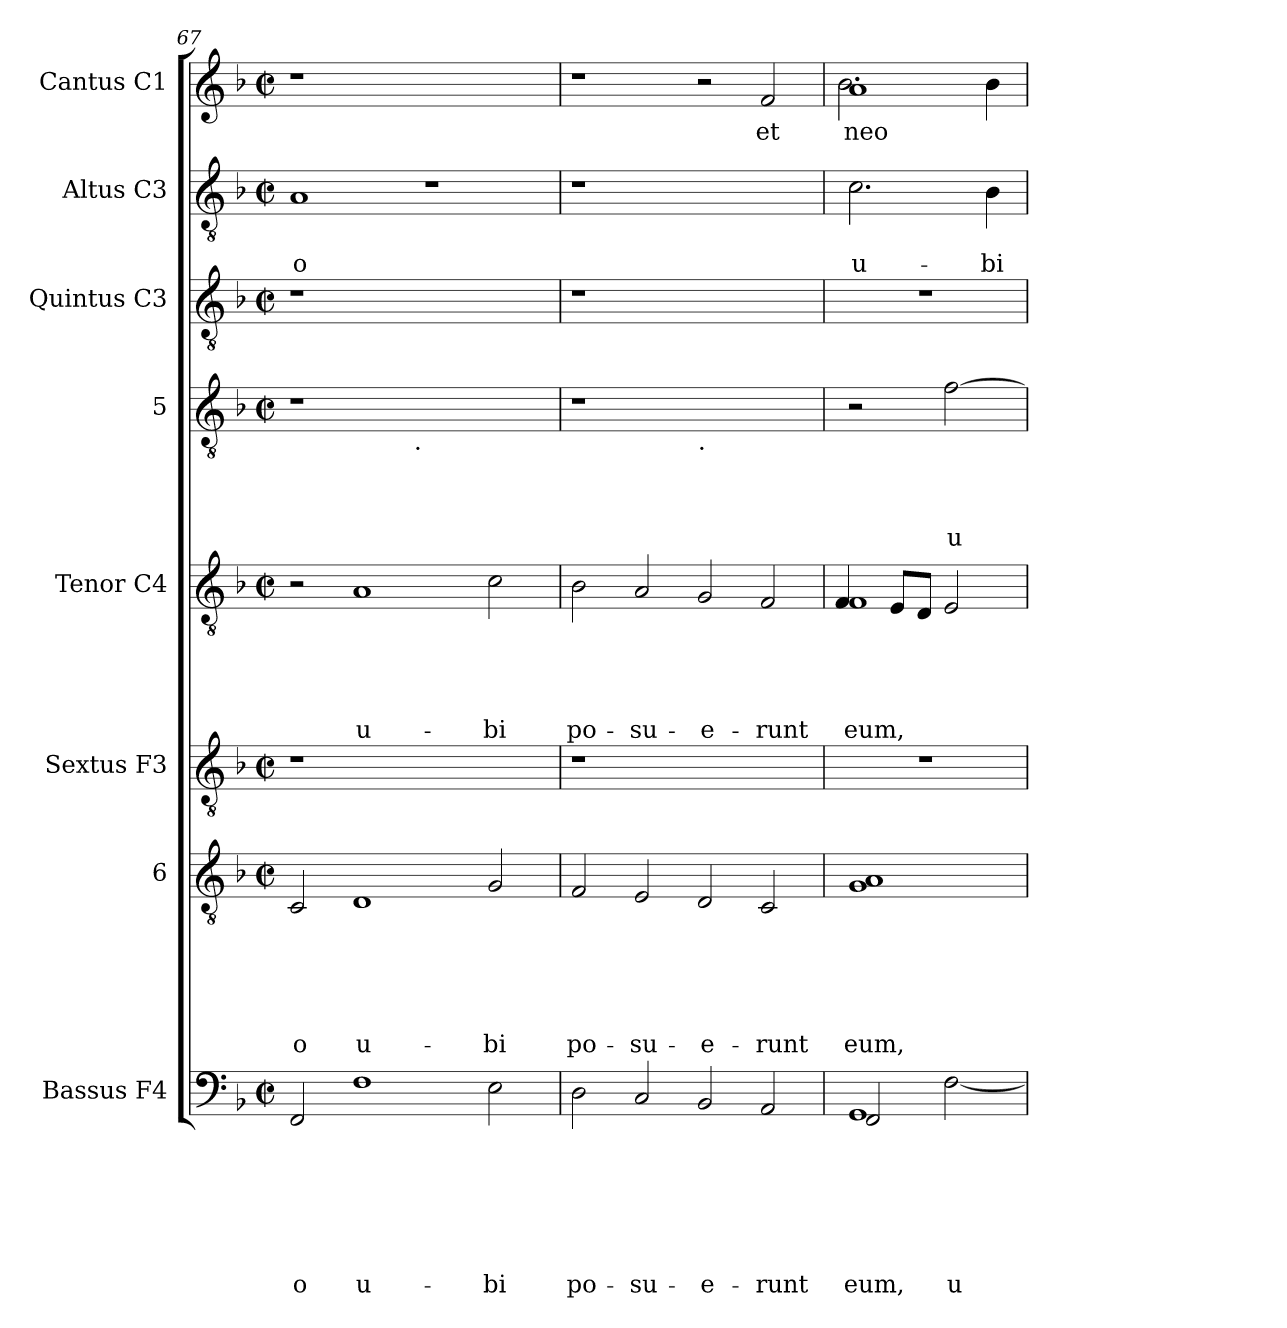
**kern	**text	**text	**text	**text	**text	**text	**text	**kern	**text	**text	**text	**text	**text	**text	**kern	**kern	**text	**text	**text	**text	**text	**kern	**text	**text	**text	**text	**kern	**kern	**text	**text	**kern	**text
*part8	*part8	*part8	*part8	*part8	*part8	*part8	*part8	*part7	*part7	*part7	*part7	*part7	*part7	*part7	*part6	*part5	*part5	*part5	*part5	*part5	*part5	*part4	*part4	*part4	*part4	*part4	*part3	*part2	*part2	*part2	*part1	*part1
*staff8	*staff8	*staff8	*staff8	*staff8	*staff8	*staff8	*staff8	*staff7	*staff7	*staff7	*staff7	*staff7	*staff7	*staff7	*staff6	*staff5	*staff5	*staff5	*staff5	*staff5	*staff5	*staff4	*staff4	*staff4	*staff4	*staff4	*staff3	*staff2	*staff2	*staff2	*staff1	*staff1
*I"Bassus F4	*	*	*	*	*	*	*	*I"6	*	*	*	*	*	*	*I"Sextus F3	*I"Tenor C4	*	*	*	*	*	*I"5	*	*	*	*	*I"Quintus C3	*I"Altus C3	*	*	*I"Cantus C1	*
*I'B	*	*	*	*	*	*	*	*	*	*	*	*	*	*	*	*I'T	*	*	*	*	*	*	*	*	*	*	*	*I'A	*	*	*I'C	*
*clefF4	*	*	*	*	*	*	*	*clefGv2	*	*	*	*	*	*	*clefGv2	*clefGv2	*	*	*	*	*	*clefGv2	*	*	*	*	*clefGv2	*clefGv2	*	*	*clefG2	*
*k[b-]	*	*	*	*	*	*	*	*k[b-]	*	*	*	*	*	*	*k[b-]	*k[b-]	*	*	*	*	*	*k[b-]	*	*	*	*	*k[b-]	*k[b-]	*	*	*k[b-]	*
*F:	*	*	*	*	*	*	*	*F:	*	*	*	*	*	*	*F:	*F:	*	*	*	*	*	*F:	*	*	*	*	*F:	*F:	*	*	*F:	*
*M2/2	*	*	*	*	*	*	*	*M2/2	*	*	*	*	*	*	*M2/2	*M2/2	*	*	*	*	*	*M2/2	*	*	*	*	*M2/2	*M2/2	*	*	*M2/2	*
*met(c|)	*	*	*	*	*	*	*	*met(c|)	*	*	*	*	*	*	*met(c|)	*met(c|)	*	*	*	*	*	*met(c|)	*	*	*	*	*met(c|)	*met(c|)	*	*	*met(c|)	*
=67	=67	=67	=67	=67	=67	=67	=67	=67	=67	=67	=67	=67	=67	=67	=67	=67	=67	=67	=67	=67	=67	=67	=67	=67	=67	=67	=67	=67	=67	=67	=67	=67
!	!	!	!	!	!	!	!LO:LY:b	!	!	!	!	!	!	!LO:LY:b	!	!	!	!	!	!	!	!	!	!	!	!	!	!	!	!LO:LY:b	!	!
*	*	*	*	*	*	*	*	*	*	*	*	*	*	*	*	*	*	*	*	*	*	*^	*	*	*	*	*	*	*	*	*	*
2FF/	.	.	.	.	.	.	-o	2C/	.	.	.	.	.	-o	1r	2r	.	.	.	.	.	1r	2ryy	.	.	.	.	1r	1A	.	-o	1r	.
!	!	!	!	!	!	!	!LO:LY:b	!	!	!	!	!	!	!LO:LY:b	!	!	!	!	!	!	!LO:LY:b	!	!	!	!	!	!	!	!	!	!	!	!
1F	.	.	.	.	.	.	u-	1D	.	.	.	.	.	u-	.	1A	.	.	.	.	u-	.	4...ryy	.	.	.	.	.	.	.	.	.	.
!	!	!	!	!	!	!	!	!	!	!	!	!	!	!	!	!	!	!	!	!	!	!	!LO:TX:b:t=.	!	!	!	!	!	!	!	!	!	!
.	.	.	.	.	.	.	.	.	.	.	.	.	.	.	.	.	.	.	.	.	.	.	1ryy	.	.	.	.	.	.	.	.	.	.
.	.	.	.	.	.	.	.	.	.	.	.	.	.	.	1ryy	.	.	.	.	.	.	1ryy	.	.	.	.	.	1ryy	1r	.	.	1ryy	.
!	!	!	!	!	!	!	!LO:LY:b	!	!	!	!	!	!	!LO:LY:b	!	!	!	!	!	!	!LO:LY:b	!	!	!	!	!	!	!	!	!	!	!	!
2E\	.	.	.	.	.	.	-bi	2G/	.	.	.	.	.	-bi	.	2c\	.	.	.	.	-bi	.	.	.	.	.	.	.	.	.	.	.	.
.	.	.	.	.	.	.	.	.	.	.	.	.	.	.	.	.	.	.	.	.	.	.	32ryy	.	.	.	.	.	.	.	.	.	.
!!LO:PB:g=z
=68	=68	=68	=68	=68	=68	=68	=68	=68	=68	=68	=68	=68	=68	=68	=68	=68	=68	=68	=68	=68	=68	=68	=68	=68	=68	=68	=68	=68	=68	=68	=68	=68	=68
!	!	!	!	!	!	!	!LO:LY:b	!	!	!	!	!	!	!LO:LY:b	!	!	!	!	!	!	!LO:LY:b	!	!	!	!	!	!	!	!	!	!	!	!
*	*	*	*	*	*	*	*	*	*	*	*	*	*	*	*	*	*	*	*	*	*	*v	*v	*	*	*	*	*	*	*	*	*	*
2D\	.	.	.	.	.	.	po-	2F/	.	.	.	.	.	po-	1r	2B-\	.	.	.	.	po-	1r	.	.	.	.	1r	1r	.	.	1r	.
!	!	!	!	!	!	!	!LO:LY:b	!	!	!	!	!	!	!LO:LY:b	!	!	!	!	!	!	!LO:LY:b	!	!	!	!	!	!	!	!	!	!	!
2C/	.	.	.	.	.	.	-su-	2E/	.	.	.	.	.	-su-	.	2A/	.	.	.	.	-su-	.	.	.	.	.	.	.	.	.	.	.
!	!	!	!	!	!	!	!	!	!	!	!	!	!	!	!	!	!	!	!	!	!	!LO:TX:b:t=.	!	!	!	!	!	!	!	!	!	!
!	!	!	!	!	!	!	!LO:LY:b	!	!	!	!	!	!	!LO:LY:b	!	!	!	!	!	!	!LO:LY:b	!	!	!	!	!	!	!	!	!	!	!
2BB-/	.	.	.	.	.	.	-e-	2D/	.	.	.	.	.	-e-	1ryy	2G/	.	.	.	.	-e-	1ryy	.	.	.	.	1ryy	1ryy	.	.	2r	.
!	!	!	!	!	!	!	!LO:LY:b	!	!	!	!	!	!	!LO:LY:b	!	!	!	!	!	!	!LO:LY:b	!	!	!	!	!	!	!	!	!	!	!LO:LY:b
2AA/	.	.	.	.	.	.	-runt	2C/	.	.	.	.	.	-runt	.	2F/	.	.	.	.	-runt	.	.	.	.	.	.	.	.	.	2f/	et
=69	=69	=69	=69	=69	=69	=69	=69	=69	=69	=69	=69	=69	=69	=69	=69	=69	=69	=69	=69	=69	=69	=69	=69	=69	=69	=69	=69	=69	=69	=69	=69	=69
*^	*	*	*	*	*	*	*	*	*	*	*	*	*	*	*	*	*	*	*	*	*	*	*	*	*	*	*	*	*	*	*	*
!	!	!	!	!	!	!	!	!LO:LY:b	!	!	!	!	!	!	!LO:LY:b	!	!	!	!	!	!	!LO:LY:b	!	!	!	!	!	!	!	!	!LO:LY:b	!	!LO:LY:b
*	*	*	*	*	*	*	*	*	*	*	*	*	*	*	*	*	*^	*	*	*	*	*	*	*	*	*	*	*	*	*	*	*^	*
1GG	2FF/	.	.	.	.	.	.	eum,-	1G 1A	.	.	.	.	.	eum,-	1r	1F	4F/	.	.	.	.	eum,-	2r	.	.	.	.	1r	2.c\	.	u-	1a	2.b-\	neo-
.	.	.	.	.	.	.	.	.	.	.	.	.	.	.	.	.	.	8E/L	.	.	.	.	.	.	.	.	.	.	.	.	.	.	.	.	.
.	.	.	.	.	.	.	.	.	.	.	.	.	.	.	.	.	.	8D/J	.	.	.	.	.	.	.	.	.	.	.	.	.	.	.	.	.
!	!	!	!	!	!	!	!	!LO:LY:b	!	!	!	!	!	!	!	!	!	!	!	!	!	!	!	!	!	!	!	!LO:LY:b	!	!	!	!	!	!	!
.	[>2F\	.	.	.	.	.	.	-u-	.	.	.	.	.	.	.	.	.	2E/	.	.	.	.	.	[>2f\	.	.	.	u-	.	.	.	.	.	.	.
!	!	!	!	!	!	!	!	!	!	!	!	!	!	!	!	!	!	!	!	!	!	!	!	!	!	!	!	!	!	!	!	!LO:LY:b	!	!	!
.	.	.	.	.	.	.	.	.	.	.	.	.	.	.	.	.	.	.	.	.	.	.	.	.	.	.	.	.	.	4B-\	.	-bi	.	4b-\	.
*v	*v	*	*	*	*	*	*	*	*	*	*	*	*	*	*	*	*v	*v	*	*	*	*	*	*	*	*	*	*	*	*	*	*	*v	*v	*
=	=	=	=	=	=	=	=	=	=	=	=	=	=	=	=	=	=	=	=	=	=	=	=	=	=	=	=	=	=	=	=	=
*-	*-	*-	*-	*-	*-	*-	*-	*-	*-	*-	*-	*-	*-	*-	*-	*-	*-	*-	*-	*-	*-	*-	*-	*-	*-	*-	*-	*-	*-	*-	*-	*-
